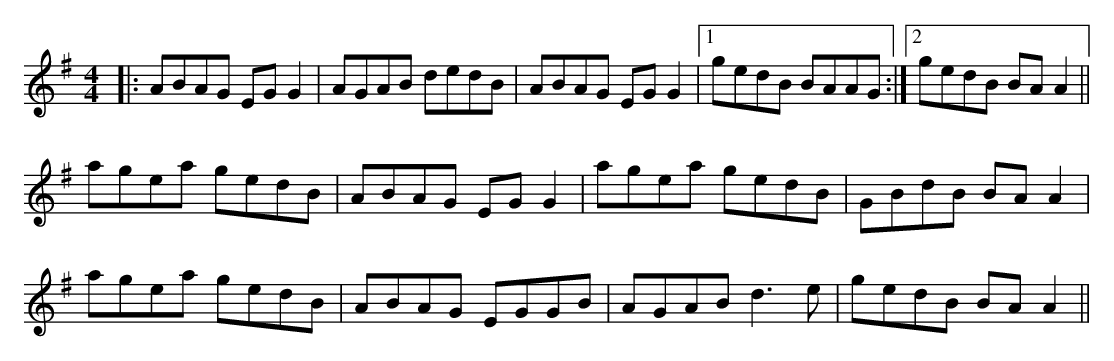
X:1
M:4/4
K:Ador
|:ABAG EG G2|AGAB dedB|ABAG EG G2|1 gedB BAAG:|2 gedB BA A2||
agea gedB|ABAG EG G2|agea gedB|GBdB BA A2|
agea gedB|ABAG EGGB|AGAB d3 e|gedB BA A2||
